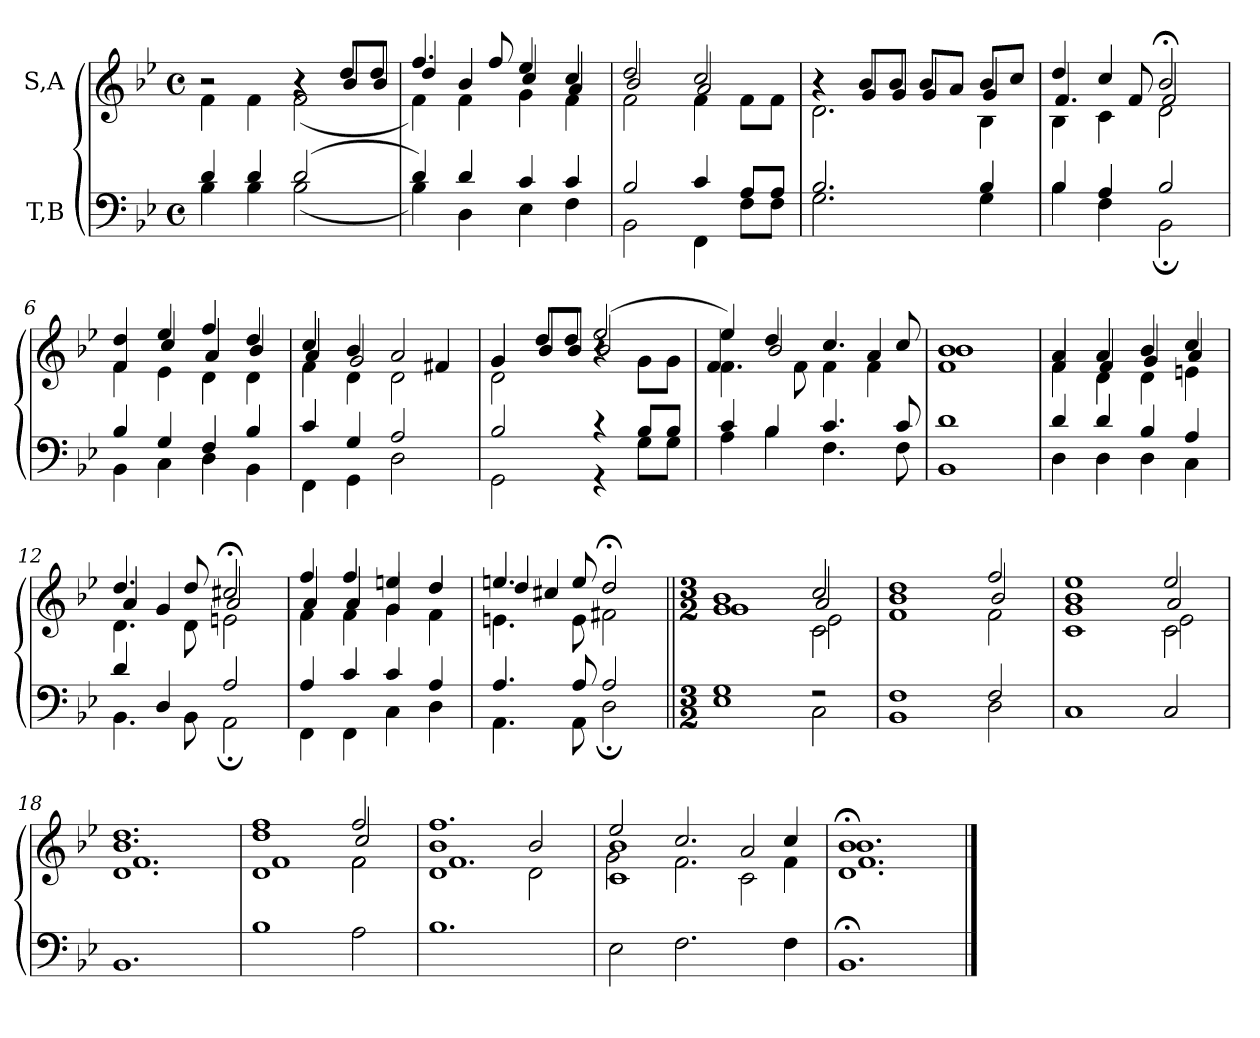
**kern	**kern
*part2	*part1
*staff2	*staff1
*I"T,B	*I"S,A
*clefF4	*clefG2
*k[b-e-]	*k[b-e-]
*M4/4	*M4/4
*met(c)	*met(c)
=1	=1
*^	*^
*	*	*	*^
4d	4B-	2r	4f	2r
4d	4B-	.	4f	.
(>2d	(<2B-	4r	(<2f	4r
.	.	8ddL	.	8b-L
.	.	8ddJ	.	8b-J
=2	=2	=2	=2	=2
4d)	4B-)	4.ff	4f)	4dd
4d	4D	.	4f	4b-
.	.	8ff	.	.
4c	4E-	4ee-	4g	4cc
4c	4F	4cc	4f	4a
=3	=3	=3	=3	=3
2B-	2BB-	2dd	2f	2b-
4c	4FF	2cc	4f	2a
8AL	8FL	.	8fL	.
8AJ	8FJ	.	8fJ	.
=4	=4	=4	=4	=4
2.B-	2.G	4r	2.d	4r
.	.	8b-L	.	8gL
.	.	8b-J	.	8gJ
.	.	8b-L	.	4g
.	.	8aJ	.	.
4B-	4G	8b-L	4B-	4g
.	.	8ccJ	.	.
=5	=5	=5	=5	=5
4B-	4B-	4dd	4B-	4.f
4A	4F	4cc	4c	.
.	.	.	.	8f
2B-	2BB-;	2b-;<	2d	2f
=6	=6	=6	=6	=6
4B-	4BB-	4dd	4f	4f
4G	4C	4ee-	4e-	4cc
4F	4D	4ff	4d	4a
4B-	4BB-	4dd	4d	4b-
=7	=7	=7	=7	=7
4c	4FF	4cc	4f	4a
4G	4GG	4b-	4d	2g
2A	2D	2a	2d	.
.	.	.	.	4f#X
=8	=8	=8	=8	=8
2B-	2GG	4g	2d	4g
.	.	8ddL	.	8b-L
.	.	8ddJ	.	8b-J
4r	4r	(>2ee-	4r	2b-
8B-L	8GL	.	8gL	.
8B-J	8GJ	.	8gJ	.
=9	=9	=9	=9	=9
4c	4A	4ee-)	4.f	4f
4B-	4B-	4dd	.	2b-
.	.	.	8f	.
4.c	4.F	4.cc	4f	.
.	.	.	4f	4a
8c	8F	8cc	.	.
=10	=10	=10	=10	=10
1d	1BB-	1b-	1f	1b-
=11	=11	=11	=11	=11
4d	4D	4a	4f	4f
4d	4D	4a	4d	4f
4B-	4D	4b-	4d	4g
4A	4C	4cc	4en	4a
=12	=12	=12	=12	=12
4d	4.BB-	4.dd	4.d	4a
4D	.	.	.	4g
.	8BB-	8dd	8d	.
2A	2AA;	2cc#X;<	2en	2a
=13	=13	=13	=13	=13
4A	4FF	4ff	4f	4a
4c	4FF	4ff	4f	4a
4c	4C	4een	4g	4g
4A	4D	4dd	4f	4dd
=14	=14	=14	=14	=14
4.A	4.AA	4.een	4.en	4dd
.	.	.	.	4cc#X
8A	8AA	8ee	8e	.
2A	2D;	2dd;<	2f#X	2dd
*	*	*v	*v	*v
=15||	=15||	=15||
*M3/2	*	*M3/2
*	*	*^
*	*	*	*^
*	*	*	*	*^
1G	1E-	1b-	1g	1g	1ryy
2r	2C	2cc	2c	2a	2e-
*	*	*	*	*v	*v
=16	=16	=16	=16	=16
1F	1BB-	1dd	1f	1b-
2F	2D	2ff	2f	2b-
*v	*v	*	*	*
=17	=17	=17	=17
*	*	*	*^
1C	1ee-	1c	1b-	1g
2C	2ee-	2c	2a	2e-
=18	=18	=18	=18	=18
1.BB-	1.dd	1.d	1.b-	1.f
=19	=19	=19	=19	=19
1B-	1ff	1d	1dd	1f
2A	2ff	2f	2cc	2f
=20	=20	=20	=20	=20
1.B-	1.ff	1d	1b-	1.f
.	.	2d	2b-	.
=21	=21	=21	=21	=21
2E-	2ee-	1c	1b-	2g
2.F	2.cc	.	.	2.f
.	.	2c	2a	.
4F	4cc	.	.	4f
=22	=22	=22	=22	=22
1.BB-;	1.b-;<	1.d	1.b-	1.f
*	*v	*v	*v	*v
==	==
*-	*-
